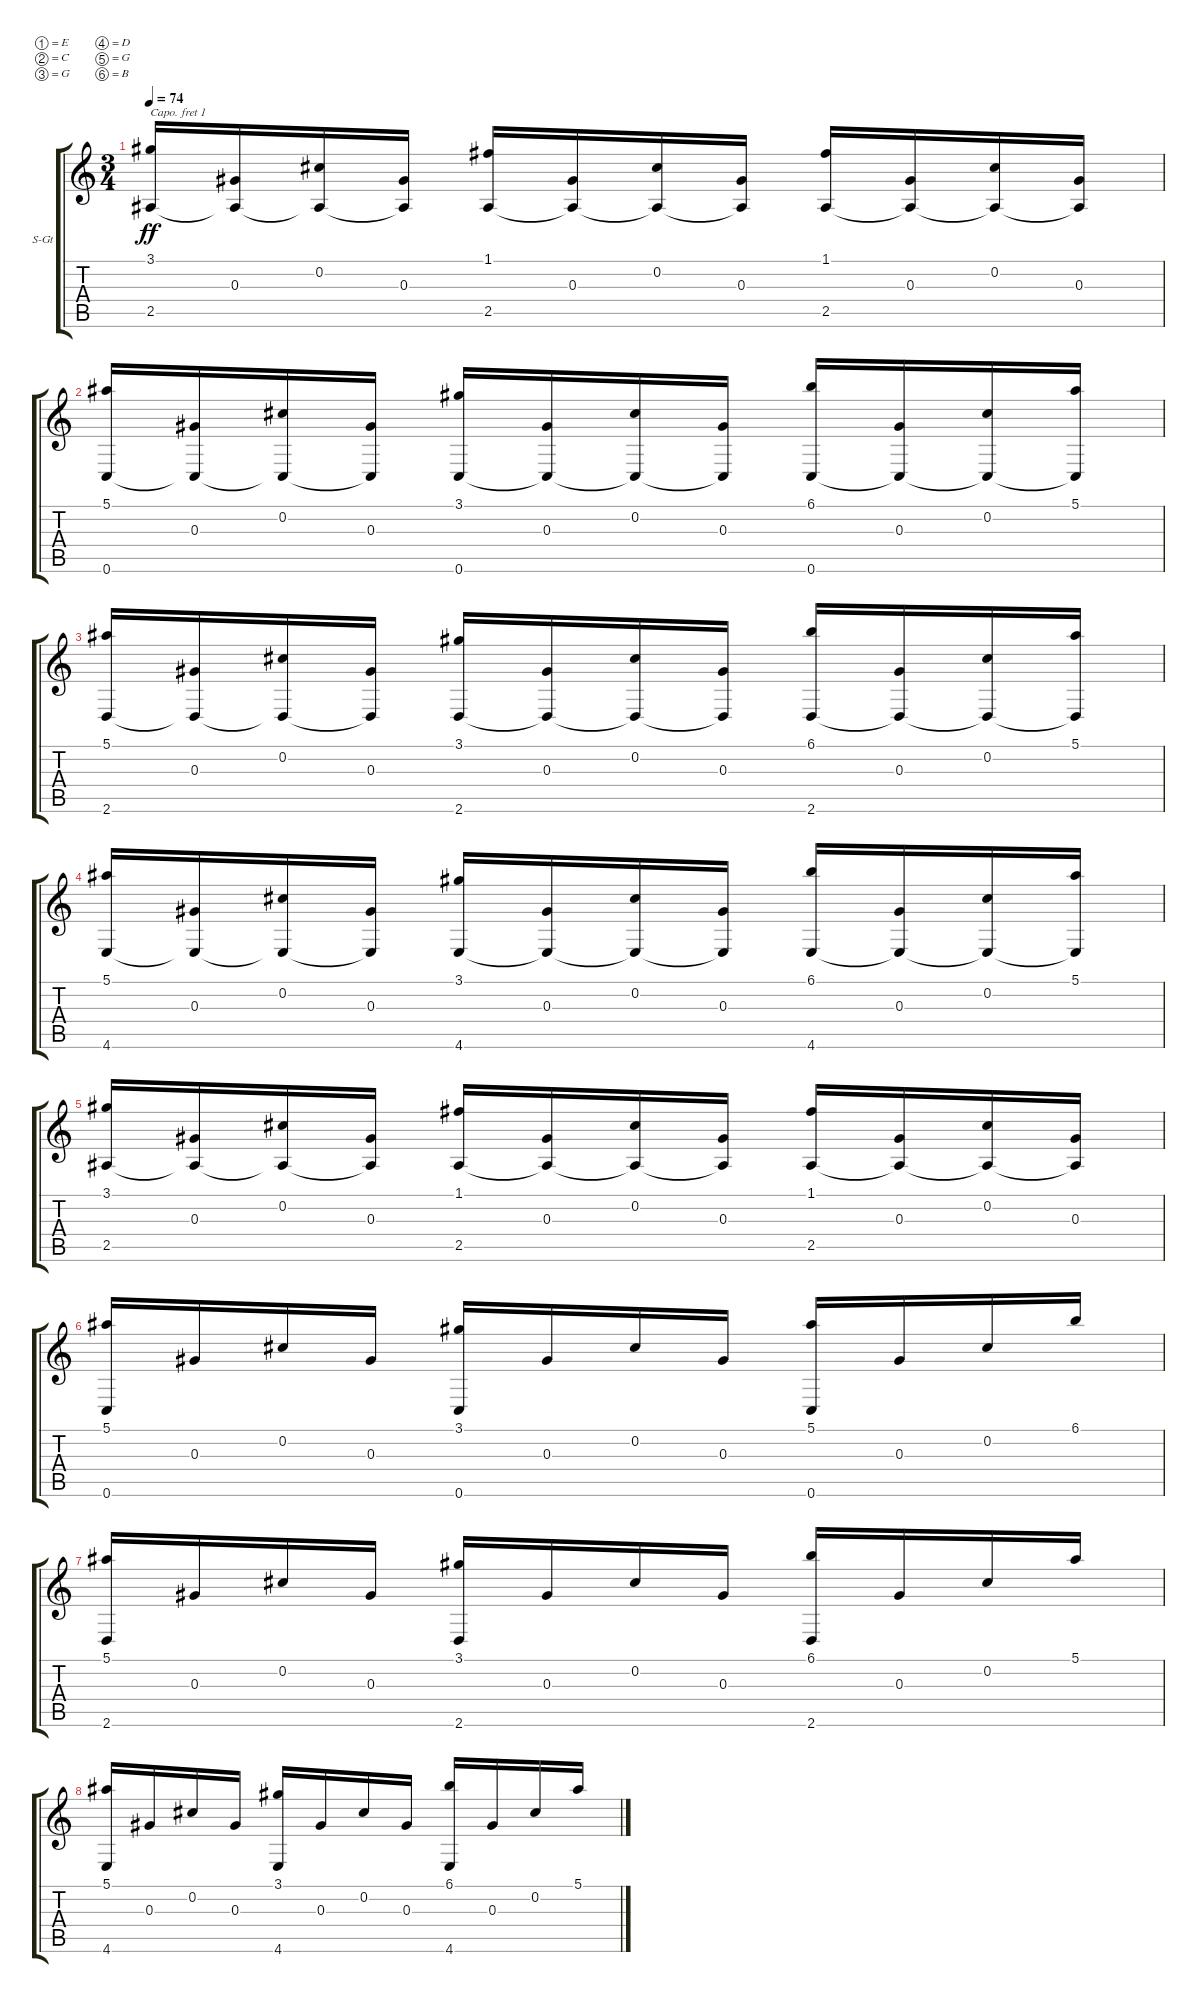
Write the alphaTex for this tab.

\defaultSystemsLayout 4
\bracketExtendMode groupsimilarinstruments
\firstSystemTrackNameOrientation horizontal
\otherSystemsTrackNameOrientation horizontal
\track ("Steel Guitar" "S-Gt") {instrument acousticguitarsteel}
\staff {score tabs}
\capo 1
\tuning (E4 C4 G3 D3 G2 B1)
\ts (3 4)
\tempo 74
\clef g2
\ks c
(3.1 2.5).16{dy ff} (0.3 2.5{t}).16 (0.2 2.5{t}).16 (0.3 2.5{t}).16 (1.1 2.5).16 (0.3 2.5{t}).16 (0.2 2.5{t}).16 (0.3 2.5{t}).16 (1.1 2.5).16 (0.3 2.5{t}).16 (0.2 2.5{t}).16 (0.3 2.5{t}).16 |
(0.6 5.1).16 (0.3 0.6{t}).16 (0.2 0.6{t}).16 (0.3 0.6{t}).16 (3.1 0.6).16 (0.3 0.6{t}).16 (0.2 0.6{t}).16 (0.3 0.6{t}).16 (6.1 0.6).16 (0.3 0.6{t}).16 (0.2 0.6{t}).16 (5.1 0.6{t}).16 |
(2.6 5.1).16 (0.3 2.6{t}).16 (0.2 2.6{t}).16 (0.3 2.6{t}).16 (3.1 2.6).16 (0.3 2.6{t}).16 (0.2 2.6{t}).16 (0.3 2.6{t}).16 (6.1 2.6).16 (0.3 2.6{t}).16 (0.2 2.6{t}).16 (5.1 2.6{t}).16 |
(4.6 5.1).16 (0.3 4.6{t}).16 (0.2 4.6{t}).16 (0.3 4.6{t}).16 (3.1 4.6).16 (0.3 4.6{t}).16 (0.2 4.6{t}).16 (0.3 4.6{t}).16 (6.1 4.6).16 (0.3 4.6{t}).16 (0.2 4.6{t}).16 (5.1 4.6{t}).16 |
(3.1 2.5).16 (0.3 2.5{t}).16 (0.2 2.5{t}).16 (0.3 2.5{t}).16 (1.1 2.5).16 (0.3 2.5{t}).16 (0.2 2.5{t}).16 (0.3 2.5{t}).16 (1.1 2.5).16 (0.3 2.5{t}).16 (0.2 2.5{t}).16 (0.3 2.5{t}).16 |
(0.6 5.1).16 0.3.16 0.2.16 0.3.16 (3.1 0.6).16 0.3.16 0.2.16 0.3.16 (5.1 0.6).16 0.3.16 0.2.16 6.1.16 |
(2.6 5.1).16 0.3.16 0.2.16 0.3.16 (3.1 2.6).16 0.3.16 0.2.16 0.3.16 (6.1 2.6).16 0.3.16 0.2.16 5.1.16 |
(4.6 5.1).16 0.3.16 0.2.16 0.3.16 (3.1 4.6).16 0.3.16 0.2.16 0.3.16 (6.1 4.6).16 0.3.16 0.2.16 5.1.16
